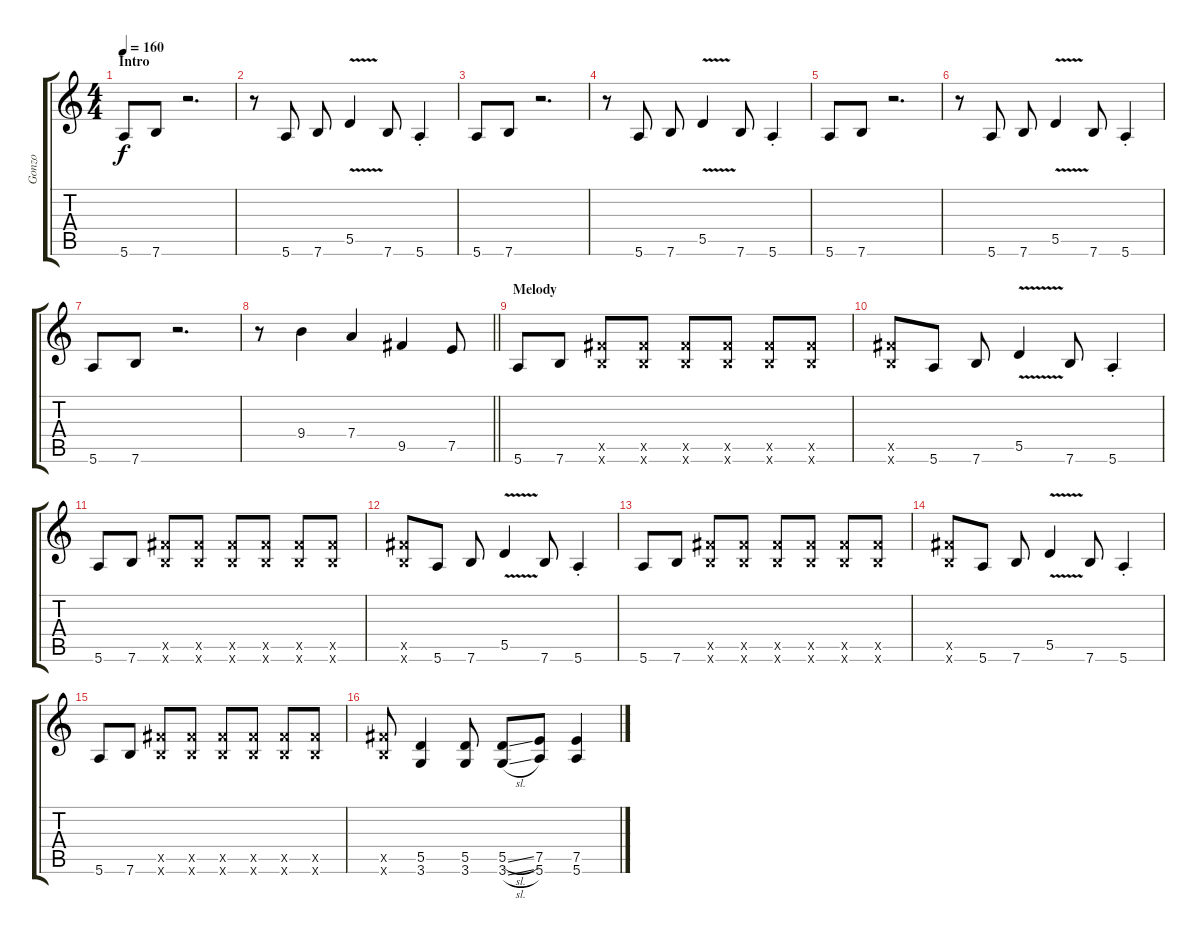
\track ("Gonzo" "Gonzo") {instrument distortionguitar}
\staff {score tabs}
\tuning (E4 B3 G3 D3 A2 E2) {hide}
\ts (4 4)
\section ("" "Intro")
\tempo 160
\clef g2
\ks c
5.6.8{dy f volume 15 instrument distortionguitar} 7.6.8 r.2{d} |
r.8 5.6.8 7.6.8 5.5{v}.4 7.6.8 5.6{st}.4 |
5.6.8 7.6.8 r.2{d} |
r.8 5.6.8 7.6.8 5.5{v}.4 7.6.8 5.6{st}.4 |
5.6.8 7.6.8 r.2{d} |
r.8 5.6.8 7.6.8 5.5{v}.4 7.6.8 5.6{st}.4 |
5.6.8 7.6.8 r.2{d} |
\barLineRight lightlight
r.8 9.4.4 7.4.4 9.5.4 7.5.8 |
\section ("" "Melody")
5.6.8 7.6.8 (9.5{x} 7.6{x}).8 (9.5{x} 7.6{x}).8 (9.5{x} 7.6{x}).8 (9.5{x} 7.6{x}).8 (9.5{x} 7.6{x}).8 (9.5{x} 7.6{x}).8 |
(9.5{x} 7.6{x}).8 5.6.8 7.6.8 5.5{v}.4 7.6.8 5.6{st}.4 |
5.6.8 7.6.8 (9.5{x} 7.6{x}).8 (9.5{x} 7.6{x}).8 (9.5{x} 7.6{x}).8 (9.5{x} 7.6{x}).8 (9.5{x} 7.6{x}).8 (9.5{x} 7.6{x}).8 |
(9.5{x} 7.6{x}).8 5.6.8 7.6.8 5.5{v}.4 7.6.8 5.6{st}.4 |
5.6.8 7.6.8 (9.5{x} 7.6{x}).8 (9.5{x} 7.6{x}).8 (9.5{x} 7.6{x}).8 (9.5{x} 7.6{x}).8 (9.5{x} 7.6{x}).8 (9.5{x} 7.6{x}).8 |
(9.5{x} 7.6{x}).8 5.6.8 7.6.8 5.5{v}.4 7.6.8 5.6{st}.4 |
5.6.8 7.6.8 (9.5{x} 7.6{x}).8 (9.5{x} 7.6{x}).8 (9.5{x} 7.6{x}).8 (9.5{x} 7.6{x}).8 (9.5{x} 7.6{x}).8 (9.5{x} 7.6{x}).8 |
(9.5{x} 7.6{x}).8 (5.5 3.6).4 (5.5 3.6).8 (5.5{sl} 3.6{sl}).8 (7.5 5.6).8 (7.5 5.6).4
